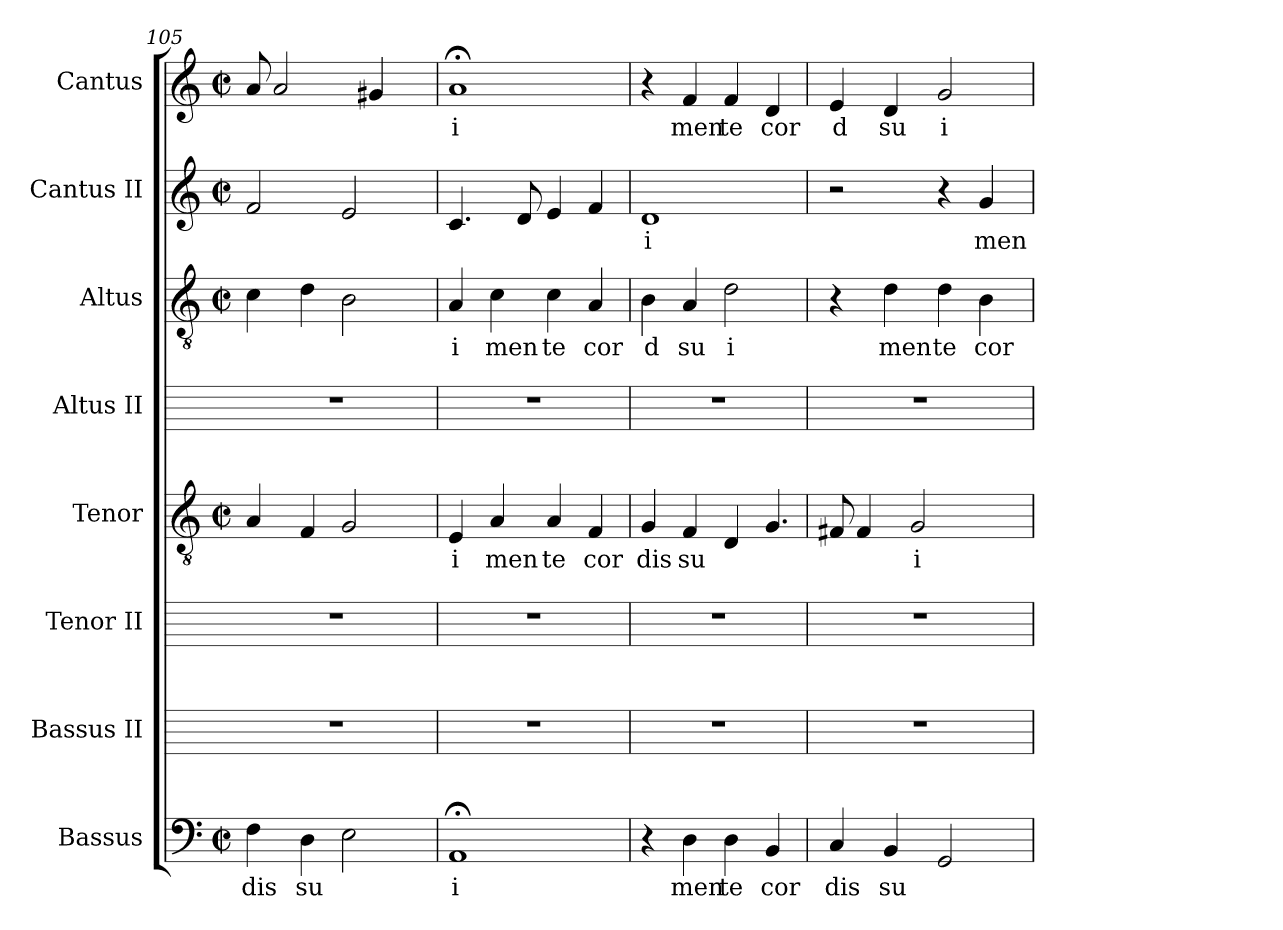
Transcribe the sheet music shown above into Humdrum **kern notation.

**kern	**text	**kern	**kern	**kern	**text	**kern	**kern	**text	**kern	**text	**kern	**text
*part8	*part8	*part7	*part6	*part5	*part5	*part4	*part3	*part3	*part2	*part2	*part1	*part1
*staff8	*staff8	*staff7	*staff6	*staff5	*staff5	*staff4	*staff3	*staff3	*staff2	*staff2	*staff1	*staff1
*I"Bassus	*	*I"Bassus II	*I"Tenor II	*I"Tenor	*	*I"Altus II	*I"Altus	*	*I"Cantus II	*	*I"Cantus	*
*I'Bassus	*	*I'Bassus II	*	*I'Tenor	*	*I'Altus II	*I'Altus	*	*I'Cantus II	*	*I'Cantus	*
*clefF4	*	*	*	*clefGv2	*	*	*clefGv2	*	*clefG2	*	*clefG2	*
*M2/2	*	*	*	*M2/2	*	*	*M2/2	*	*M2/2	*	*M2/2	*
*met(c|)	*	*	*	*met(c|)	*	*	*met(c|)	*	*met(c|)	*	*met(c|)	*
=105	=105	=105	=105	=105	=105	=105	=105	=105	=105	=105	=105	=105
!	!LO:LY:b:cj	!	!	!	!	!	!	!	!	!	!	!
4F\	dis	1r	1r	4A/	.	1r	4c\	.	2f/	.	8a/	.
.	.	.	.	.	.	.	.	.	.	.	2a/	.
!	!LO:LY:b:cj	!	!	!	!	!	!	!	!	!	!	!
4D\	su	.	.	4F/	.	.	4d\	.	.	.	.	.
2E\	.	.	.	2G/	.	.	2B\	.	2e/	.	.	.
.	.	.	.	.	.	.	.	.	.	.	4g#/	.
.	.	.	.	.	.	.	.	.	.	.	8ryy	.
=106	=106	=106	=106	=106	=106	=106	=106	=106	=106	=106	=106	=106
!	!LO:LY:b:cj	!	!	!	!LO:LY:b:cj	!	!	!LO:LY:b:cj	!	!	!	!LO:LY:b:cj
1AA;	i	1r	1r	4E/	i	1r	4A/	i	4.c/	.	1a;<	i
!	!	!	!	!	!LO:LY:b:cj	!	!	!LO:LY:b:cj	!	!	!	!
.	.	.	.	4A/	men	.	4c\	men	.	.	.	.
.	.	.	.	.	.	.	.	.	8d/	.	.	.
!	!	!	!	!	!LO:LY:b:cj	!	!	!LO:LY:b:cj	!	!	!	!
.	.	.	.	4A/	te	.	4c\	te	4e/	.	.	.
!	!	!	!	!	!LO:LY:b:cj	!	!	!LO:LY:b:cj	!	!	!	!
.	.	.	.	4F/	cor	.	4A/	cor	4f/	.	.	.
=107	=107	=107	=107	=107	=107	=107	=107	=107	=107	=107	=107	=107
!	!	!	!	!	!LO:LY:b:cj	!	!	!LO:LY:b:rj	!LO:N:vis=1	!LO:LY:b:cj	!	!
4r	.	1r	1r	4G/	dis	1r	4B\	d	4d	i	4r	.
!	!LO:LY:b:cj	!	!	!	!LO:LY:b:cj	!	!	!LO:LY:b:cj	!	!	!	!LO:LY:b:cj
4D\	men	.	.	4F/	su	.	4A/	su	2.ryy	.	4f/	men
!	!LO:LY:b:cj	!	!	!	!	!	!LO:N:vis=2	!LO:LY:b:cj	!	!	!	!LO:LY:b:cj
4D\	te	.	.	4D/	.	.	4d\	i	.	.	4f/	te
!	!LO:LY:b:cj	!	!	!LO:N:vis=4.	!	!	!	!	!	!	!	!LO:LY:b:cj
4BB/	cor	.	.	4G/	.	.	4ryy	.	.	.	4d/	cor
=108	=108	=108	=108	=108	=108	=108	=108	=108	=108	=108	=108	=108
!	!LO:LY:b:cj	!	!	!	!	!	!	!	!	!	!	!LO:LY:b:rj
4C/	dis	1r	1r	8F#/	.	1r	4r	.	2r	.	4e>/	d
.	.	.	.	4F#/	.	.	.	.	.	.	.	.
!	!LO:LY:b:cj	!	!	!	!	!	!	!LO:LY:b:cj	!	!	!	!LO:LY:b:cj
4BB/	su	.	.	.	.	.	4d\	men	.	.	4d/	su
!	!	!	!	!	!LO:LY:b:cj	!	!	!	!	!	!	!
.	.	.	.	2G/	i	.	.	.	.	.	.	.
!	!	!	!	!	!	!	!	!LO:LY:b:cj	!	!	!	!LO:LY:b:cj
2GG/	.	.	.	.	.	.	4d\	te	4r	.	2g/	i
!	!	!	!	!	!	!	!	!LO:LY:b:cj	!	!LO:LY:b:cj	!	!
.	.	.	.	.	.	.	4B\	cor	4g/	men	.	.
.	.	.	.	8ryy	.	.	.	.	.	.	.	.
=	=	=	=	=	=	=	=	=	=	=	=	=
*-	*-	*-	*-	*-	*-	*-	*-	*-	*-	*-	*-	*-
